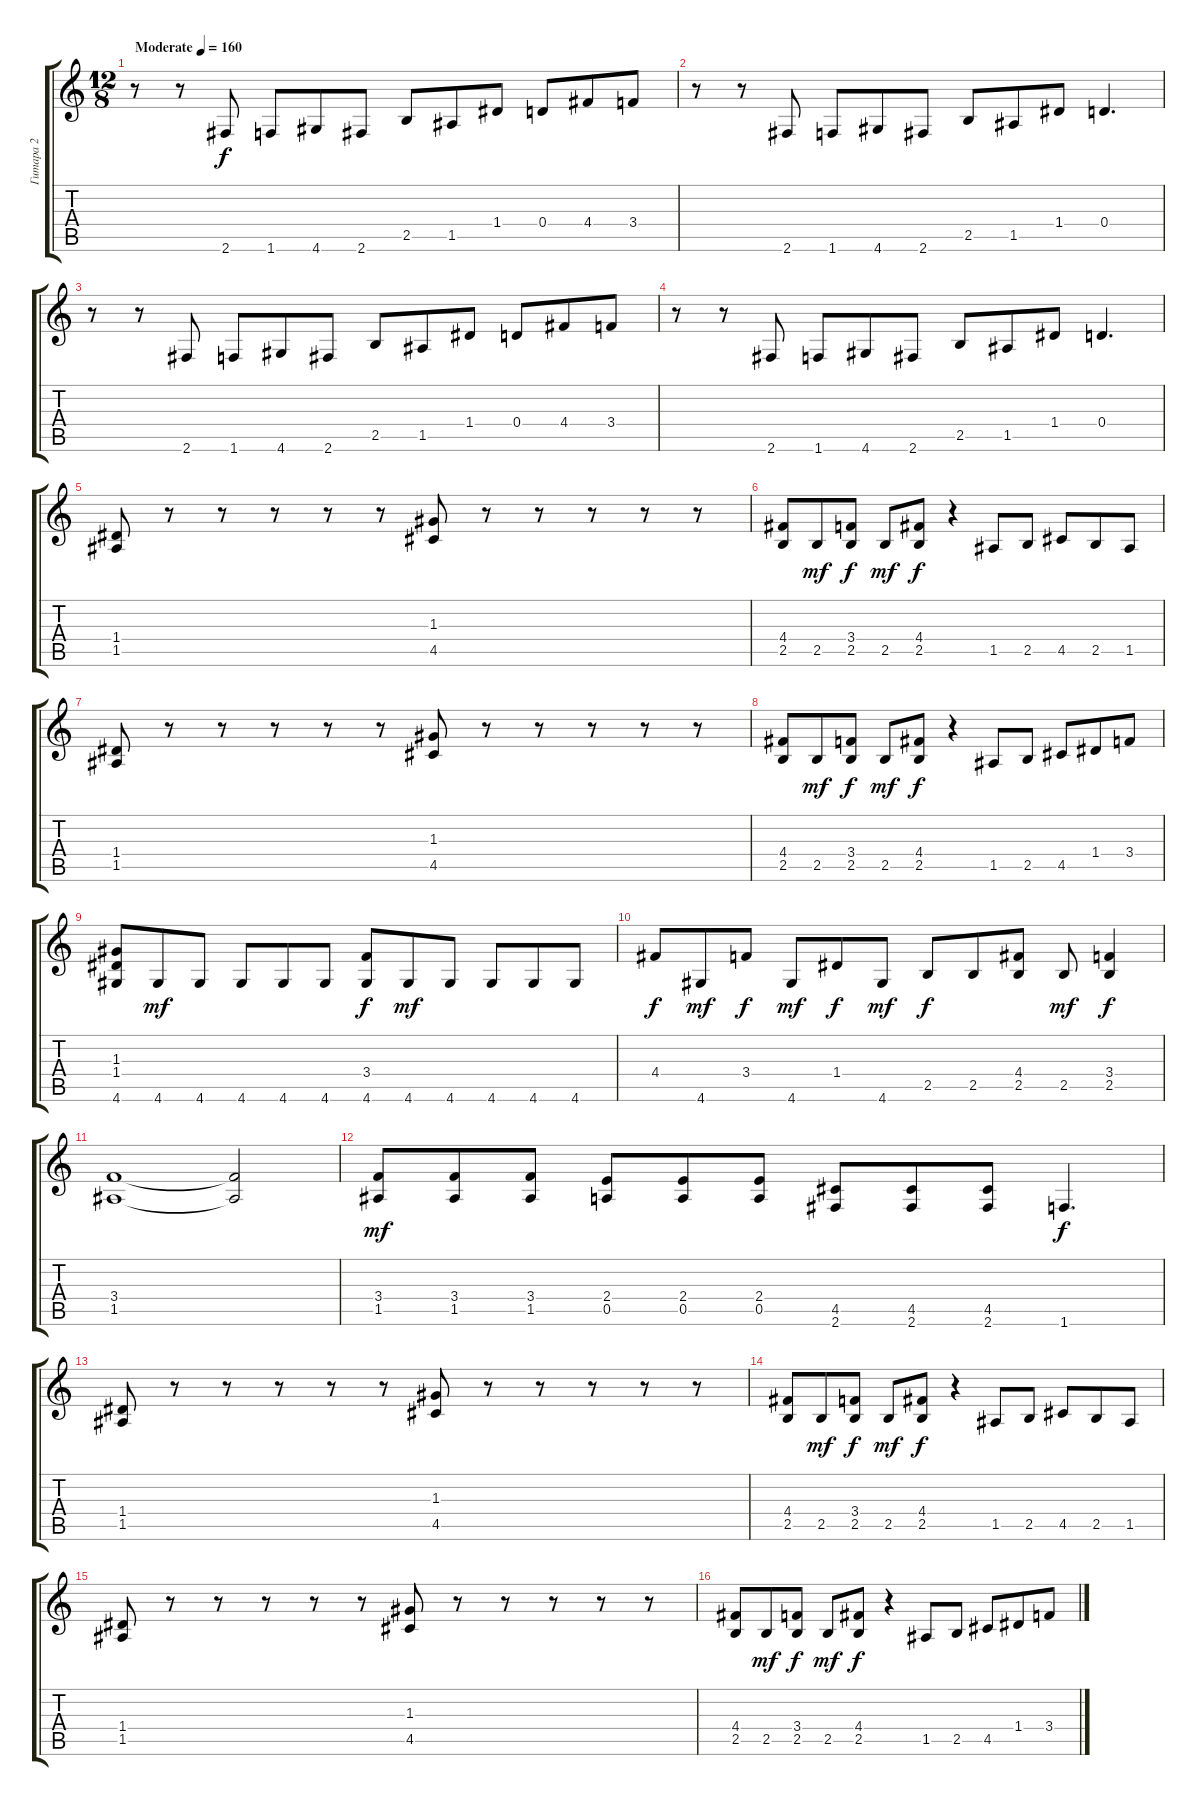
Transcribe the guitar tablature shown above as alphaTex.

\track ("Гитара 2" "Гитара 2") {instrument distortionguitar}
\staff {score tabs}
\tuning (E4 B3 G3 D3 A2 E2) {hide}
\ts (12 8)
\tempo (160 "Moderate")
\clef g2
\ks c
r.8{dy f instrument distortionguitar} r.8 2.6.8 1.6.8 4.6.8 2.6.8 2.5.8 1.5.8 1.4.8 0.4.8 4.4.8 3.4.8 |
r.8 r.8 2.6.8 1.6.8 4.6.8 2.6.8 2.5.8 1.5.8 1.4.8 0.4.4{d} |
r.8 r.8 2.6.8 1.6.8 4.6.8 2.6.8 2.5.8 1.5.8 1.4.8 0.4.8 4.4.8 3.4.8 |
r.8 r.8 2.6.8 1.6.8 4.6.8 2.6.8 2.5.8 1.5.8 1.4.8 0.4.4{d} |
(1.4 1.5).8 r.8 r.8 r.8 r.8 r.8 (1.3 4.5).8 r.8 r.8 r.8 r.8 r.8 |
(4.4 2.5).8 2.5.8{dy mf} (3.4 2.5).8{dy f} 2.5.8{dy mf} (4.4 2.5).8{dy f} r.4 1.5.8 2.5.8 4.5.8 2.5.8 1.5.8 |
(1.4 1.5).8 r.8 r.8 r.8 r.8 r.8 (1.3 4.5).8 r.8 r.8 r.8 r.8 r.8 |
(4.4 2.5).8 2.5.8{dy mf} (3.4 2.5).8{dy f} 2.5.8{dy mf} (4.4 2.5).8{dy f} r.4 1.5.8 2.5.8 4.5.8 1.4.8 3.4.8 |
(1.3 1.4 4.6).8 4.6.8{dy mf} 4.6.8 4.6.8 4.6.8 4.6.8 (3.4 4.6).8{dy f} 4.6.8{dy mf} 4.6.8 4.6.8 4.6.8 4.6.8 |
4.4.8{dy f} 4.6.8{dy mf} 3.4.8{dy f} 4.6.8{dy mf} 1.4.8{dy f} 4.6.8{dy mf} 2.5.8{dy f} 2.5.8 (4.4 2.5).8 2.5.8{dy mf} (3.4 2.5).4{dy f} |
(3.4 1.5).1 (3.4{t} 1.5{t}).2 |
(3.4 1.5).8{dy mf} (3.4 1.5).8 (3.4 1.5).8 (2.4 0.5).8 (2.4 0.5).8 (2.4 0.5).8 (4.5 2.6).8 (4.5 2.6).8 (4.5 2.6).8 1.6.4{d dy f} |
(1.4 1.5).8 r.8 r.8 r.8 r.8 r.8 (1.3 4.5).8 r.8 r.8 r.8 r.8 r.8 |
(4.4 2.5).8 2.5.8{dy mf} (3.4 2.5).8{dy f} 2.5.8{dy mf} (4.4 2.5).8{dy f} r.4 1.5.8 2.5.8 4.5.8 2.5.8 1.5.8 |
(1.4 1.5).8 r.8 r.8 r.8 r.8 r.8 (1.3 4.5).8 r.8 r.8 r.8 r.8 r.8 |
(4.4 2.5).8 2.5.8{dy mf} (3.4 2.5).8{dy f} 2.5.8{dy mf} (4.4 2.5).8{dy f} r.4 1.5.8 2.5.8 4.5.8 1.4.8 3.4.8
